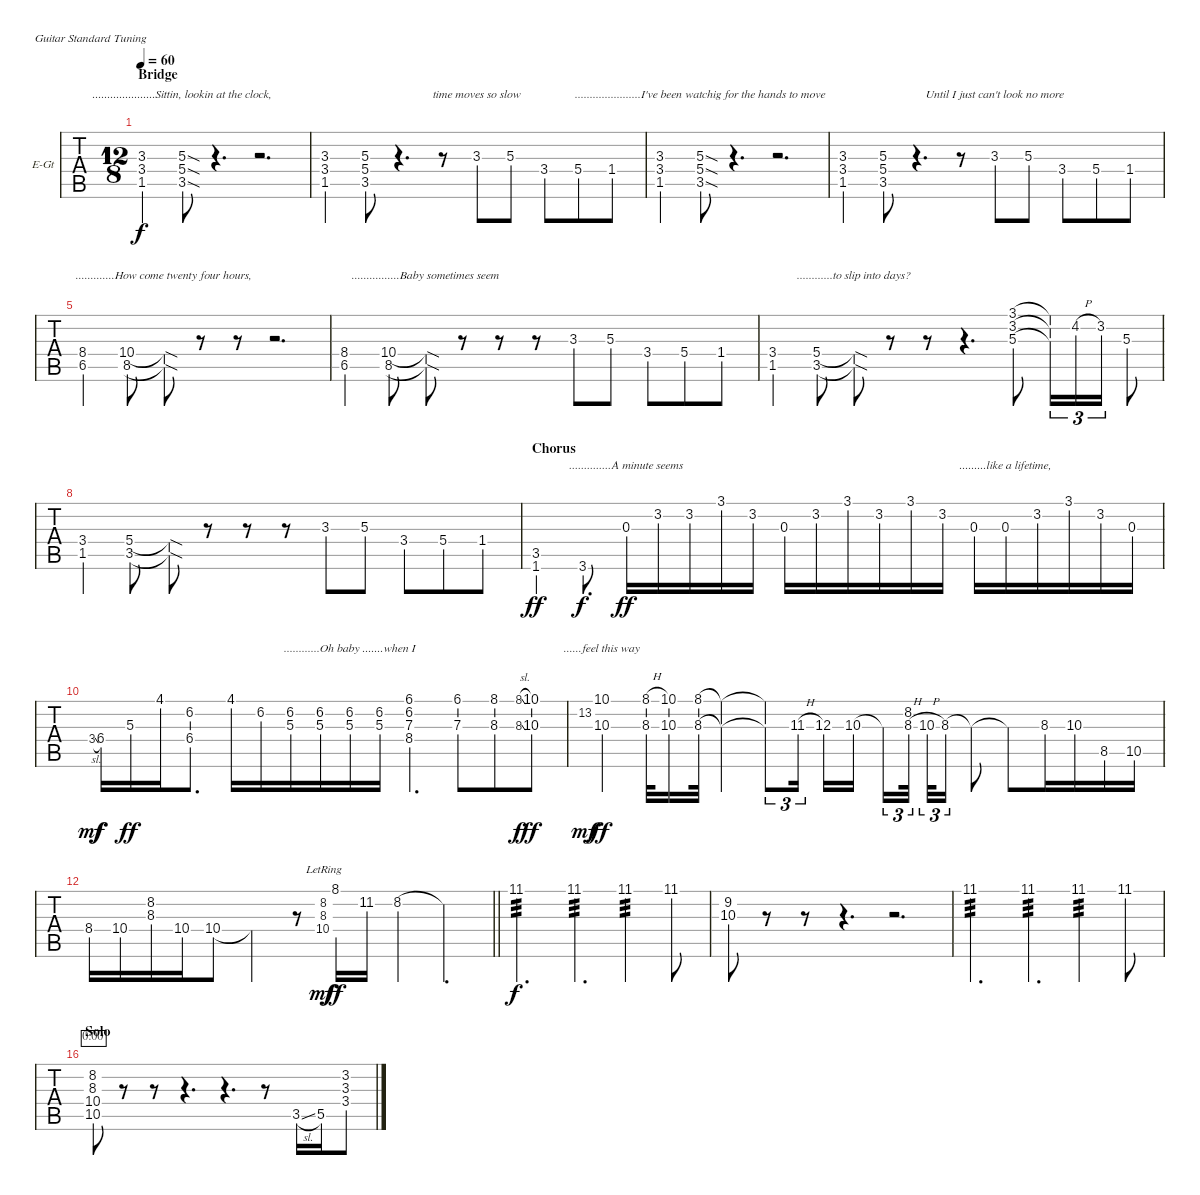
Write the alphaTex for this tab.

\bracketExtendMode nobrackets
\firstSystemTrackNameOrientation horizontal
\otherSystemsTrackNameOrientation horizontal
\defaultBarNumberDisplay FirstOfSystem
\track ("Rhythm I" "E-Gt") {mute instrument overdrivenguitar}
\staff {tabs}
\tuning (E4 B3 G3 D3 A2 E2)
\ts (12 8)
\section ("" "Bridge")
\tempo 60
\clef g2
\ks cminor
(3.3 3.4 1.5).4{lyrics (0 "") lyrics (1 "") lyrics (2 "") lyrics (3 "") lyrics (4 "") dy f} (5.3{sod} 5.4{sod} 3.5{sod}).8{lyrics (0 "") lyrics (1 ".....................Sittin, lookin at the clock,") lyrics (2 "") lyrics (3 "") lyrics (4 "")} r.4{d} r.2{d} |
(3.3 3.4 1.5).4{lyrics (0 "") lyrics (1 "") lyrics (2 "") lyrics (3 "") lyrics (4 "")} (5.3 5.4 3.5).8{lyrics (0 "") lyrics (1 "") lyrics (2 "") lyrics (3 "") lyrics (4 "")} r.4{d} r.8 3.3.8{lyrics (0 "") lyrics (1 "time moves so slow") lyrics (2 "") lyrics (3 "") lyrics (4 "")} 5.3.8{lyrics (0 "") lyrics (1 "") lyrics (2 "") lyrics (3 "") lyrics (4 "")} 3.4.8{lyrics (0 "") lyrics (1 "") lyrics (2 "") lyrics (3 "") lyrics (4 "")} 5.4.8{lyrics (0 "") lyrics (1 "") lyrics (2 "") lyrics (3 "") lyrics (4 "")} 1.4.8{lyrics (0 "") lyrics (1 "") lyrics (2 "") lyrics (3 "") lyrics (4 "")} |
(3.3 3.4 1.5).4{lyrics (0 "") lyrics (1 "") lyrics (2 "") lyrics (3 "") lyrics (4 "")} (5.3{sod} 5.4{sod} 3.5{sod}).8{lyrics (0 "") lyrics (1 "......................I've been watchig for the hands to move") lyrics (2 "") lyrics (3 "") lyrics (4 "")} r.4{d} r.2{d} |
(3.3 3.4 1.5).4{lyrics (0 "") lyrics (1 "") lyrics (2 "") lyrics (3 "") lyrics (4 "")} (5.3 5.4 3.5).8{lyrics (0 "") lyrics (1 "") lyrics (2 "") lyrics (3 "") lyrics (4 "")} r.4{d} r.8 3.3.8{lyrics (0 "") lyrics (1 "Until I just can't look no more") lyrics (2 "") lyrics (3 "") lyrics (4 "")} 5.3.8{lyrics (0 "") lyrics (1 "") lyrics (2 "") lyrics (3 "") lyrics (4 "")} 3.4.8{lyrics (0 "") lyrics (1 "") lyrics (2 "") lyrics (3 "") lyrics (4 "")} 5.4.8{lyrics (0 "") lyrics (1 "") lyrics (2 "") lyrics (3 "") lyrics (4 "")} 1.4.8{lyrics (0 "") lyrics (1 "") lyrics (2 "") lyrics (3 "") lyrics (4 "")} |
(8.4 6.5).4{lyrics (0 "") lyrics (1 "") lyrics (2 "") lyrics (3 "") lyrics (4 "")} (10.4 8.5).8{lyrics (0 "") lyrics (1 "") lyrics (2 "") lyrics (3 "") lyrics (4 "")} (10.4{sod t} 8.5{sod t}).8{lyrics (0 "") lyrics (1 ".............How come twenty four hours,") lyrics (2 "") lyrics (3 "") lyrics (4 "")} r.8 r.8 r.2{d} |
(8.4 6.5).4{lyrics (0 "") lyrics (1 "") lyrics (2 "") lyrics (3 "") lyrics (4 "")} (10.4 8.5).8{lyrics (0 "") lyrics (1 "") lyrics (2 "") lyrics (3 "") lyrics (4 "")} (10.4{sod t} 8.5{sod t}).8{lyrics (0 "") lyrics (1 "................Baby sometimes seem") lyrics (2 "") lyrics (3 "") lyrics (4 "")} r.8 r.8 r.8 3.3.8{lyrics (0 "") lyrics (1 "") lyrics (2 "") lyrics (3 "") lyrics (4 "")} 5.3.8{lyrics (0 "") lyrics (1 "") lyrics (2 "") lyrics (3 "") lyrics (4 "")} 3.4.8{lyrics (0 "") lyrics (1 "") lyrics (2 "") lyrics (3 "") lyrics (4 "")} 5.4.8{lyrics (0 "") lyrics (1 "") lyrics (2 "") lyrics (3 "") lyrics (4 "")} 1.4.8{lyrics (0 "") lyrics (1 "") lyrics (2 "") lyrics (3 "") lyrics (4 "")} |
(3.4 1.5).4{lyrics (0 "") lyrics (1 "") lyrics (2 "") lyrics (3 "") lyrics (4 "")} (5.4 3.5).8{lyrics (0 "") lyrics (1 "") lyrics (2 "") lyrics (3 "") lyrics (4 "")} (5.4{sod t} 3.5{sod t}).8{lyrics (0 "") lyrics (1 "............to slip into days?") lyrics (2 "") lyrics (3 "") lyrics (4 "")} r.8 r.8 r.4{d} (3.1 3.2 5.3).8{lyrics (0 "") lyrics (1 "") lyrics (2 "") lyrics (3 "") lyrics (4 "")} (3.1{t} 3.2{t} 5.3{t}).16{tu (3 2) lyrics (0 "") lyrics (1 "") lyrics (2 "") lyrics (3 "") lyrics (4 "")} 4.2{h}.16{tu (3 2) lyrics (0 "") lyrics (1 "") lyrics (2 "") lyrics (3 "") lyrics (4 "")} 3.2.16{tu (3 2) lyrics (0 "") lyrics (1 "") lyrics (2 "") lyrics (3 "") lyrics (4 "")} 5.3{st}.8{lyrics (0 "") lyrics (1 "") lyrics (2 "") lyrics (3 "") lyrics (4 "")} |
(3.4 1.5).4{lyrics (0 "") lyrics (1 "") lyrics (2 "") lyrics (3 "") lyrics (4 "")} (5.4 3.5).8{lyrics (0 "") lyrics (1 "") lyrics (2 "") lyrics (3 "") lyrics (4 "")} (5.4{sod t} 3.5{sod t}).8{lyrics (0 "") lyrics (1 "") lyrics (2 "") lyrics (3 "") lyrics (4 "")} r.8 r.8 r.8 3.3.8{lyrics (0 "") lyrics (1 "") lyrics (2 "") lyrics (3 "") lyrics (4 "")} 5.3.8{lyrics (0 "") lyrics (1 "") lyrics (2 "") lyrics (3 "") lyrics (4 "")} 3.4.8{lyrics (0 "") lyrics (1 "") lyrics (2 "") lyrics (3 "") lyrics (4 "")} 5.4.8{lyrics (0 "") lyrics (1 "") lyrics (2 "") lyrics (3 "") lyrics (4 "")} 1.4.8{lyrics (0 "") lyrics (1 "") lyrics (2 "") lyrics (3 "") lyrics (4 "")} |
\section ("" "Chorus")
(3.5 1.6).4{lyrics (0 "") lyrics (1 "") lyrics (2 "") lyrics (3 "") lyrics (4 "") dy ff} 3.6.8{d lyrics (0 "") lyrics (1 "") lyrics (2 "") lyrics (3 "") lyrics (4 "") dy f} 0.3.16{lyrics (0 "") lyrics (1 "..............A minute seems") lyrics (2 "") lyrics (3 "") lyrics (4 "") dy ff} 3.2.16{lyrics (0 "") lyrics (1 "") lyrics (2 "") lyrics (3 "") lyrics (4 "")} 3.2.16{lyrics (0 "") lyrics (1 "") lyrics (2 "") lyrics (3 "") lyrics (4 "")} 3.1.16{lyrics (0 "") lyrics (1 "") lyrics (2 "") lyrics (3 "") lyrics (4 "")} 3.2.16{lyrics (0 "") lyrics (1 "") lyrics (2 "") lyrics (3 "") lyrics (4 "")} 0.3.16{lyrics (0 "") lyrics (1 "") lyrics (2 "") lyrics (3 "") lyrics (4 "")} 3.2.16{lyrics (0 "") lyrics (1 "") lyrics (2 "") lyrics (3 "") lyrics (4 "")} 3.1.16{lyrics (0 "") lyrics (1 "") lyrics (2 "") lyrics (3 "") lyrics (4 "")} 3.2.16{lyrics (0 "") lyrics (1 "") lyrics (2 "") lyrics (3 "") lyrics (4 "")} 3.1.16{lyrics (0 "") lyrics (1 "") lyrics (2 "") lyrics (3 "") lyrics (4 "")} 3.2.16{lyrics (0 "") lyrics (1 "") lyrics (2 "") lyrics (3 "") lyrics (4 "")} 0.3.16{lyrics (0 "") lyrics (1 "") lyrics (2 "") lyrics (3 "") lyrics (4 "")} 0.3.16{lyrics (0 "") lyrics (1 ".........like a lifetime,") lyrics (2 "") lyrics (3 "") lyrics (4 "")} 3.2.16{lyrics (0 "") lyrics (1 "") lyrics (2 "") lyrics (3 "") lyrics (4 "")} 3.1.16{lyrics (0 "") lyrics (1 "") lyrics (2 "") lyrics (3 "") lyrics (4 "")} 3.2.16{lyrics (0 "") lyrics (1 "") lyrics (2 "") lyrics (3 "") lyrics (4 "")} 0.3.16{lyrics (0 "") lyrics (1 "") lyrics (2 "") lyrics (3 "") lyrics (4 "")} |
3.4{sl}.8{lyrics (0 "") lyrics (1 "") lyrics (2 "") lyrics (3 "") lyrics (4 "") gr dy mf} 6.4.16{lyrics (0 "") lyrics (1 "") lyrics (2 "") lyrics (3 "") lyrics (4 "") dy f} 5.3.16{lyrics (0 "") lyrics (1 "") lyrics (2 "") lyrics (3 "") lyrics (4 "") dy ff} 4.1.16{lyrics (0 "") lyrics (1 "") lyrics (2 "") lyrics (3 "") lyrics (4 "")} (6.2 6.4).8{d lyrics (0 "") lyrics (1 "") lyrics (2 "") lyrics (3 "") lyrics (4 "")} 4.1.16{lyrics (0 "") lyrics (1 "") lyrics (2 "") lyrics (3 "") lyrics (4 "")} 6.2.16{lyrics (0 "") lyrics (1 "") lyrics (2 "") lyrics (3 "") lyrics (4 "")} (6.2 5.3).16{lyrics (0 "") lyrics (1 "") lyrics (2 "") lyrics (3 "") lyrics (4 "")} (6.2 5.3).16{lyrics (0 "") lyrics (1 "") lyrics (2 "") lyrics (3 "") lyrics (4 "")} (6.2 5.3).16{lyrics (0 "") lyrics (1 "............Oh baby .......when I") lyrics (2 "") lyrics (3 "") lyrics (4 "")} (6.2 5.3).16{lyrics (0 "") lyrics (1 "") lyrics (2 "") lyrics (3 "") lyrics (4 "")} (6.1 6.2 7.3 8.4).4{d lyrics (0 "") lyrics (1 "") lyrics (2 "") lyrics (3 "") lyrics (4 "")} (6.1 7.3).8{lyrics (0 "") lyrics (1 "") lyrics (2 "") lyrics (3 "") lyrics (4 "")} (8.1 8.3).8{lyrics (0 "") lyrics (1 "") lyrics (2 "") lyrics (3 "") lyrics (4 "")} (8.1{sl} 8.3{sl}).8{lyrics (0 "") lyrics (1 "") lyrics (2 "") lyrics (3 "") lyrics (4 "") gr dy f} (10.1 10.3).8{lyrics (0 "") lyrics (1 "") lyrics (2 "") lyrics (3 "") lyrics (4 "") dy ff} |
13.2.8{lyrics (0 "") lyrics (1 "") lyrics (2 "") lyrics (3 "") lyrics (4 "") gr dy mf} (10.1 10.3).4{lyrics (0 "") lyrics (1 "......feel this way") lyrics (2 "") lyrics (3 "") lyrics (4 "") dy ff} (8.1{h} 8.3{h}).32{lyrics (0 "") lyrics (1 "") lyrics (2 "") lyrics (3 "") lyrics (4 "")} (10.1 10.3).16{lyrics (0 "") lyrics (1 "") lyrics (2 "") lyrics (3 "") lyrics (4 "")} (8.1 8.3).32 (8.1{t} 8.3{t}).4 (8.1{t} 8.3{t}).8{tu (3 2)} 11.3{h}.16{tu (3 2)} 12.3.16 10.3.16 10.3{t}.16{tu (3 2)} (8.2 8.3{h}).32{tu (3 2)} 10.3{h}.32{tu (3 2)} 8.3.16{tu (3 2)} 8.3{t}.8 8.3{t}.8 8.3.16 10.3.16 8.5.16 10.5.16 |
\barLineRight lightlight
8.4.16 10.4.16 (8.2 8.3).16 10.4.16 10.4.8 10.4{t}.4 r.8 (8.2{lr} 8.3{lr} 10.4{lr}).8{gr dy mf} 8.1{lr}.16{dy ff} 11.2.16 8.2.4 8.2{t}.4{d} |
11.1.2{d ot 8va tp 3 dy f} 11.1.4{d ot 8va tp 3} 11.1.4{ot 8va tp 3} 11.1{st}.8{ot 8va} |
(9.2{st} 10.3{st}).8 r.8 r.8 r.4{d} r.2{d} |
11.1.2{d ot 8va tp 3} 11.1.4{d ot 8va tp 3} 11.1.4{ot 8va tp 3} 11.1{st}.8{ot 8va} |
\section ("" "Solo")
(8.2{st} 8.3{st} 10.4{st} 10.5{st}).8{timer} r.8 r.8 r.4{d} r.4{d} r.8 3.5{sl}.16 5.5.16 (3.2{ss} 3.3{ss} 3.4{ss}).8
